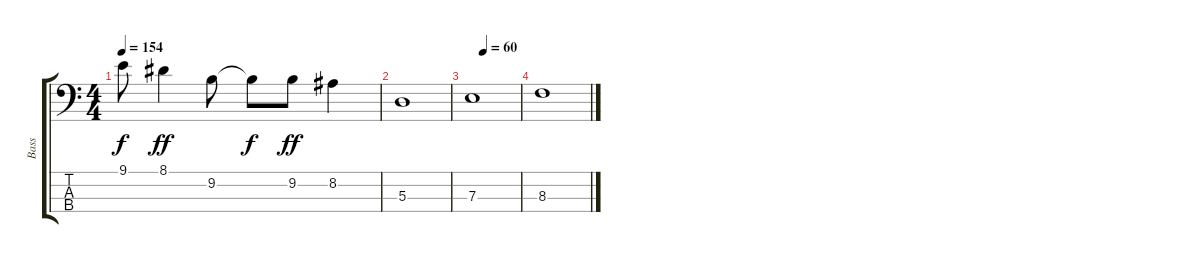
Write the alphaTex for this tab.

\track ("Bass" "Bass") {instrument electricbasspick}
\staff {score tabs}
\tuning (G2 D2 A1 E1) {hide}
\ts (4 4)
\tempo 154
\clef f4
\ks c
9.1{t}.8{dy f} 8.1.4{dy ff} 9.2.8 9.2{t}.8{dy f} 9.2.8{dy ff} 8.2.4 |
5.3.1 |
\tempo (60 0.25)
7.3.1 |
8.3.1
